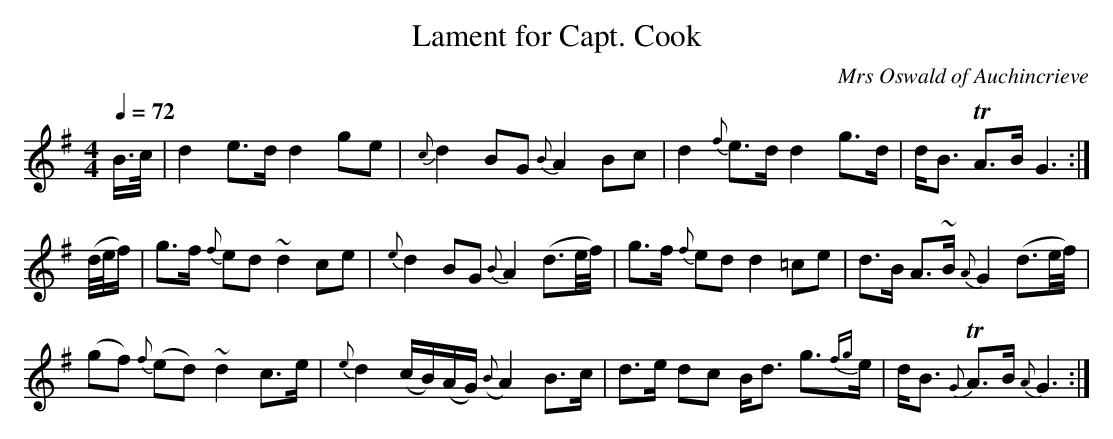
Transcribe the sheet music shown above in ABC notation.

X:1
T:Lament for Capt. Cook
C:Mrs Oswald of Auchincrieve
M:4/4
L:1/8
Q:1/4=72
K:G
 B/>c/    |d2      e>d   d2  ge    |{c}d2      BG           {B}A2  Bc        |\
           d2  {f} e>d   d2  g>d   |   d<B    TA>B             G3           :|
(d//e//f/)|g>f {f} ed   ~d2  ce    |{e}d2      BG           {B}A2 (d3/e//f//)|\
           g>f {f} ed    d2 =ce    |   d>B     A>~B         {A}G2 (d3/e//f//)|
          (gf) {f}(ed) ~d2  c>e    |{e}d2     (c/B/)(A/G/) ({B}A2) B>c       |\
           d>e     dc   B<d g>{fg}e|   d<B {G}TA>B          {A}G3           :|
